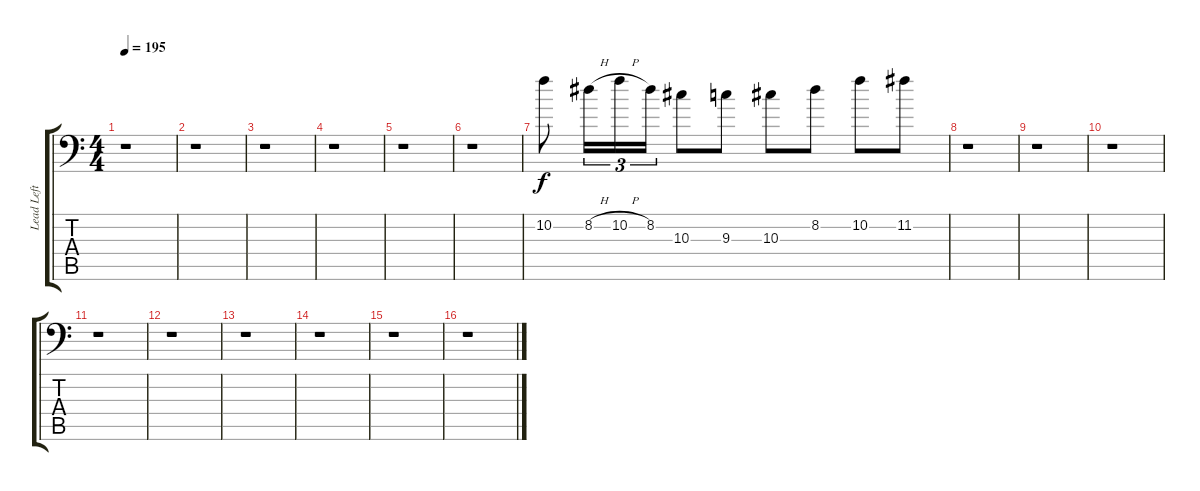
\track ("Lead Left" "Lead Left") {instrument distortionguitar}
\staff {score tabs}
\tuning (C4 G3 Eb3 Bb2 F2 Bb1) {hide}
\ts (4 4)
\tempo 195
\clef f4
\ks c
r.1{dy mf} |
r.1 |
r.1 |
r.1 |
r.1 |
r.1 |
10.2.8{dy f} 8.2{h}.16{tu (3 2)} 10.2{h}.16{tu (3 2)} 8.2.16{tu (3 2)} 10.3.8 9.3.8 10.3.8 8.2.8 10.2.8 11.2.8 |
r.1 |
r.1 |
r.1 |
r.1 |
r.1 |
r.1 |
r.1 |
r.1 |
r.1
